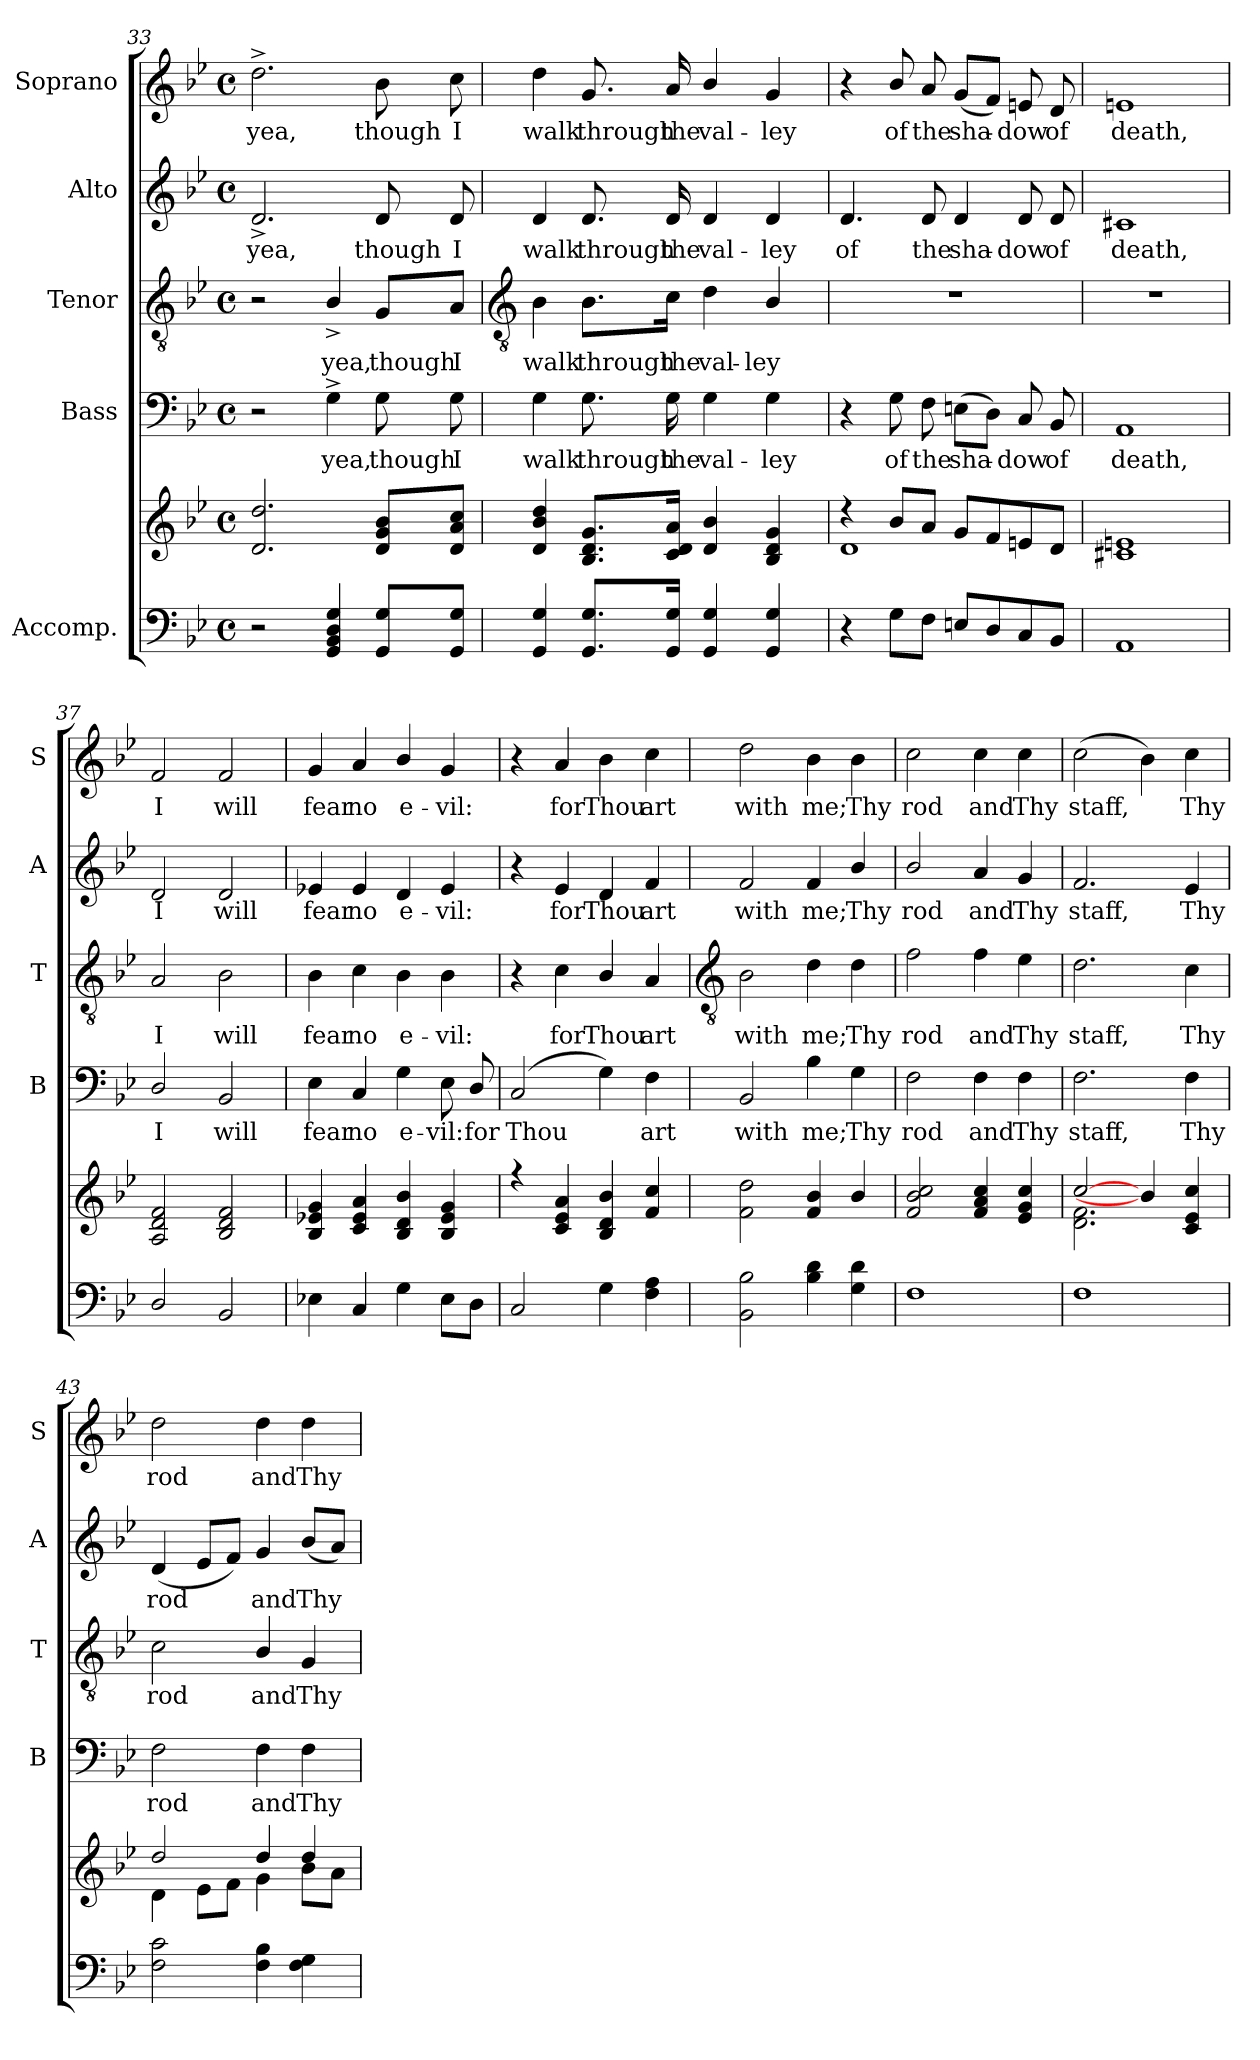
**kern	**kern	**kern	**text	**kern	**text	**kern	**text	**kern	**text
*part5	*part5	*part4	*part4	*part3	*part3	*part2	*part2	*part1	*part1
*staff6	*staff5	*staff4	*staff4	*staff3	*staff3	*staff2	*staff2	*staff1	*staff1
*I"Accomp.	*	*I"Bass	*	*I"Tenor	*	*I"Alto	*	*I"Soprano	*
*	*	*I'B	*	*I'T	*	*I'A	*	*I'S	*
*clefF4	*clefG2	*clefF4	*	*clefGv2	*	*clefG2	*	*clefG2	*
*k[b-e-]	*k[b-e-]	*k[b-e-]	*	*k[b-e-]	*	*k[b-e-]	*	*k[b-e-]	*
*B-:	*B-:	*B-:	*	*B-:	*	*B-:	*	*B-:	*
*M4/4	*M4/4	*M4/4	*	*M4/4	*	*M4/4	*	*M4/4	*
*met(c)	*met(c)	*met(c)	*	*met(c)	*	*met(c)	*	*met(c)	*
=33	=33	=33	=33	=33	=33	=33	=33	=33	=33
!	!	!	!	!	!	!	!LO:LY:b	!	!LO:LY:b
2r	2.d/ 2.dd/	2r	.	2r	.	2.d^	yea,	2.dd^	yea,
!	!	!	!LO:LY:b	!	!LO:LY:b	!	!	!	!
4GG 4BB- 4D 4G	.	4G^	yea,	4B-^/	yea,	.	.	.	.
!	!	!	!LO:LY:b	!	!LO:LY:b	!	!LO:LY:b	!	!LO:LY:b
8GG 8GL	8d/ 8g/ 8b-/L	8G	though	8G/L	though	8d	though	8b-	though
!	!	!	!LO:LY:b	!	!LO:LY:b	!	!LO:LY:b	!	!LO:LY:b
8GG 8GJ	8d/ 8a/ 8cc/J	8G	I	8A/J	I	8d	I	8cc	I
!!LO:LB:g=z
=34	=34	=34	=34	=34	=34	=34	=34	=34	=34
*	*	*	*	*clefGv2	*	*	*	*	*
*	*^	*	*	*	*	*	*	*	*
!	!	!	!	!LO:LY:b	!	!LO:LY:b	!	!LO:LY:b	!	!LO:LY:b
4GG 4G	4d 4b- 4dd	2ryy	4G	walk	4B-	walk	4d	walk	4dd	walk
!	!	!	!	!LO:LY:b	!	!LO:LY:b	!	!LO:LY:b	!	!LO:LY:b
8.GG 8.GL	8.B- 8.d 8.gL	.	8.G	through	8.B-\L	through	8.d	through	8.g	through
!	!	!	!	!LO:LY:b	!	!LO:LY:b	!	!LO:LY:b	!	!LO:LY:b
16GG 16GJ	16c 16d 16aJ	.	16G	the	16c\Jk	the	16d	the	16a	the
!	!	!	!	!LO:LY:b	!	!LO:LY:b	!	!LO:LY:b	!	!LO:LY:b
4GG 4G	4d/ 4b-/	8.ryy	4G	val-	4d	val-	4d	val-	4b-/	val-
.	.	4ryy	.	.	.	.	.	.	.	.
!	!	!	!	!LO:LY:b	!	!LO:LY:b	!	!LO:LY:b	!	!LO:LY:b
4GG 4G	4B- 4d 4g	.	4G	-ley	4B-/	-ley	4d	-ley	4g	-ley
.	.	16ryy	.	.	.	.	.	.	.	.
=35	=35	=35	=35	=35	=35	=35	=35	=35	=35	=35
!	!	!	!	!	!	!	!	!LO:LY:b	!	!
4r	4r	1d\	4r	.	1r	.	4.d	of	4r	.
!	!	!	!	!LO:LY:b	!	!	!	!	!	!LO:LY:b
8GL	8b-L	.	8G	of	.	.	.	.	8b-/	of
!	!	!	!	!LO:LY:b	!	!	!	!LO:LY:b	!	!LO:LY:b
8FJ	8aJ	.	8F	the	.	.	8d	the	8a	the
!	!	!	!	!LO:LY:b	!	!	!	!LO:LY:b	!	!LO:LY:b
8EnL	8gL	.	(>8EnL	sha-	.	.	4d	sha-	(<8gL	sha-
8D	8f	.	8DJ)	.	.	.	.	.	8fJ)	.
!	!	!	!	!LO:LY:b	!	!	!	!LO:LY:b	!	!LO:LY:b
8C	8en	.	8C	dow	.	.	8d	-dow	8en	dow
!	!	!	!	!LO:LY:b	!	!	!	!LO:LY:b	!	!LO:LY:b
8BB-J	8dJ	.	8BB-	of	.	.	8d	of	8d	of
=36	=36	=36	=36	=36	=36	=36	=36	=36	=36	=36
!	!	!	!	!LO:LY:b	!	!	!	!LO:LY:b	!	!LO:LY:b
1AA	1c#X 1en	1ryy	1AA	death,	1r	.	1c#X	death,	1en	death,
=37	=37	=37	=37	=37	=37	=37	=37	=37	=37	=37
!	!	!	!	!LO:LY:b	!	!LO:LY:b	!	!LO:LY:b	!	!LO:LY:b
2D/	2A 2d 2f	1ryy	2D/	I	2A	I	2d	I	2f	I
!	!	!	!	!LO:LY:b	!	!LO:LY:b	!	!LO:LY:b	!	!LO:LY:b
2BB-/	2B- 2d 2f	.	2BB-	will	2B-	will	2d	will	2f	will
=38	=38	=38	=38	=38	=38	=38	=38	=38	=38	=38
!	!	!	!	!LO:LY:b	!	!LO:LY:b	!	!LO:LY:b	!	!LO:LY:b
4E-X	4B- 4e-X 4g	1ryy	4E-	fear	4B-	fear	4e-X	fear	4g	fear
!	!	!	!	!LO:LY:b	!	!LO:LY:b	!	!LO:LY:b	!	!LO:LY:b
4C/	4c 4e- 4a	.	4C	no	4c	no	4e-	no	4a	no
!	!	!	!	!LO:LY:b	!	!LO:LY:b	!	!LO:LY:b	!	!LO:LY:b
4G	4B-/ 4d/ 4b-/	.	4G	e-	4B-	e-	4d	e-	4b-/	e-
!	!	!	!	!LO:LY:b	!	!LO:LY:b	!	!LO:LY:b	!	!LO:LY:b
8E-L	4B- 4e- 4g	.	8E-	-vil:	4B-	-vil:	4e-	-vil:	4g	-vil:
!	!	!	!	!LO:LY:b	!	!	!	!	!	!
8DJ	.	.	8D/	for	.	.	.	.	.	.
=39	=39	=39	=39	=39	=39	=39	=39	=39	=39	=39
!	!	!	!	!LO:LY:b	!	!	!	!	!	!
2C	4r	1ryy	(<2C	Thou	4r	.	4r	.	4r	.
!	!	!	!	!	!	!LO:LY:b	!	!LO:LY:b	!	!LO:LY:b
.	4c 4e- 4a	.	.	.	4c	for	4e-	for	4a	for
!	!	!	!	!	!	!LO:LY:b	!	!LO:LY:b	!	!LO:LY:b
4G	4B-/ 4d/ 4b-/	.	4G)	.	4B-/	Thou	4d	Thou	4b-	Thou
!	!	!	!	!LO:LY:b	!	!LO:LY:b	!	!LO:LY:b	!	!LO:LY:b
4F 4A	4f/ 4cc/	.	4F	art	4A	art	4f	art	4cc	art
!!LO:LB:g=z
=40	=40	=40	=40	=40	=40	=40	=40	=40	=40	=40
*	*	*	*	*	*clefGv2	*	*	*	*	*
!	!	!	!	!LO:LY:b	!	!LO:LY:b	!	!LO:LY:b	!	!LO:LY:b
2BB-\ 2B-\	2f\ 2dd\	1ryy	2BB-	with	2B-	with	2f	with	2dd	with
!	!	!	!	!LO:LY:b	!	!LO:LY:b	!	!LO:LY:b	!	!LO:LY:b
4B- 4d	4f/ 4b-/	.	4B-	me;	4d	me;	4f	me;	4b-	me;
!	!	!	!	!LO:LY:b	!	!LO:LY:b	!	!LO:LY:b	!	!LO:LY:b
4G 4d	4b-	.	4G	Thy	4d	Thy	4b-/	Thy	4b-	Thy
=41	=41	=41	=41	=41	=41	=41	=41	=41	=41	=41
!	!	!	!	!LO:LY:b	!	!LO:LY:b	!	!LO:LY:b	!	!LO:LY:b
1F	2f/ 2b-/ 2cc/	1ryy	2F	rod	2f	rod	2b-/	rod	2cc	rod
!	!	!	!	!LO:LY:b	!	!LO:LY:b	!	!LO:LY:b	!	!LO:LY:b
.	4f/ 4a/ 4cc/	.	4F	and	4f	and	4a	and	4cc	and
!	!	!	!	!LO:LY:b	!	!LO:LY:b	!	!LO:LY:b	!	!LO:LY:b
.	4e-/ 4g/ 4cc/	.	4F	Thy	4e-	Thy	4g	Thy	4cc	Thy
=42	=42	=42	=42	=42	=42	=42	=42	=42	=42	=42
!	!	!	!	!LO:LY:b	!	!LO:LY:b	!	!LO:LY:b	!	!LO:LY:b
1F	[2cc/	2.d\ 2.f\	2.F	staff,	2.d	staff,	2.f	staff,	(>2cc	staff,
.	4b-/]	.	.	.	.	.	.	.	4b-)	.
!	!	!	!	!LO:LY:b	!	!LO:LY:b	!	!LO:LY:b	!	!LO:LY:b
.	4c 4e- 4cc	4ryy	4F	Thy	4c	Thy	4e-	Thy	4cc	Thy
=43	=43	=43	=43	=43	=43	=43	=43	=43	=43	=43
!	!	!	!	!LO:LY:b	!	!LO:LY:b	!	!LO:LY:b	!	!LO:LY:b
2F 2c	2dd/	4d\	2F	rod	2c	rod	(<4d	rod	2dd	rod
.	.	8e-\L	.	.	.	.	8e-L	.	.	.
.	.	8f\J	.	.	.	.	8fJ)	.	.	.
!	!	!	!	!LO:LY:b	!	!LO:LY:b	!	!LO:LY:b	!	!LO:LY:b
4F 4B-	4dd/	4g\	4F	and	4B-/	and	4g	and	4dd	and
!	!	!	!	!LO:LY:b	!	!LO:LY:b	!	!LO:LY:b	!	!LO:LY:b
4F 4G	4dd/	8b-\L	4F	Thy	4G	Thy	(<8b-L	Thy	4dd	Thy
.	.	8a\J	.	.	.	.	8aJ)	.	.	.
*	*v	*v	*	*	*	*	*	*	*	*
=	=	=	=	=	=	=	=	=	=
*-	*-	*-	*-	*-	*-	*-	*-	*-	*-
